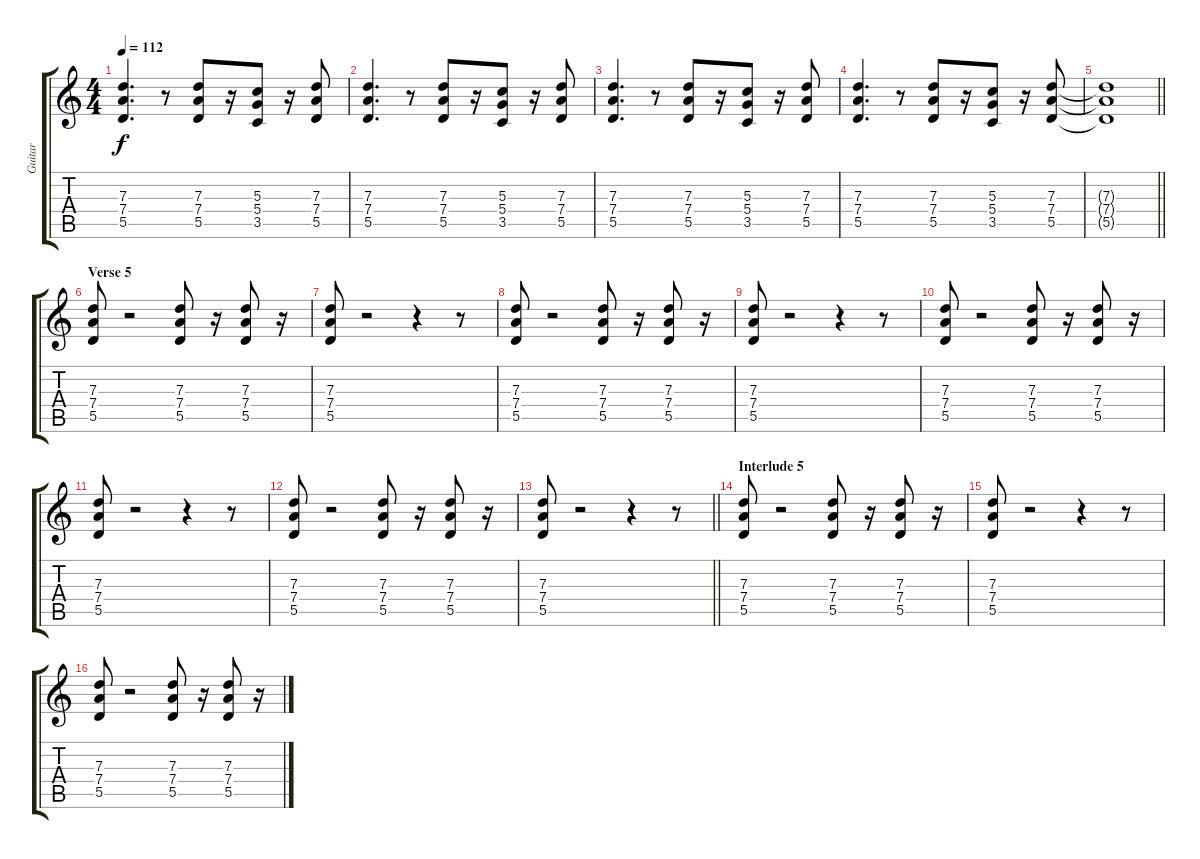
\track ("Guitar" "Guitar") {instrument distortionguitar}
\staff {score tabs}
\tuning (E4 B3 G3 D3 A2 E2) {hide}
\ts (4 4)
\tempo 112
\clef g2
\ks c
(7.3 7.4 5.5).4{d dy f} r.8 (7.3 7.4 5.5).8 r.16 (5.3 5.4 3.5).8 r.16 (7.3 7.4 5.5).8 |
(7.3 7.4 5.5).4{d} r.8 (7.3 7.4 5.5).8 r.16 (5.3 5.4 3.5).8 r.16 (7.3 7.4 5.5).8 |
(7.3 7.4 5.5).4{d} r.8 (7.3 7.4 5.5).8 r.16 (5.3 5.4 3.5).8 r.16 (7.3 7.4 5.5).8 |
(7.3 7.4 5.5).4{d} r.8 (7.3 7.4 5.5).8 r.16 (5.3 5.4 3.5).8 r.16 (7.3 7.4 5.5).8 |
\barLineRight lightlight
(7.3{t} 7.4{t} 5.5{t}).1 |
\section ("" "Verse 5")
(7.3 7.4 5.5).8 r.2 (7.3 7.4 5.5).8 r.16 (7.3 7.4 5.5).8 r.16 |
(7.3 7.4 5.5).8 r.2 r.4 r.8 |
(7.3 7.4 5.5).8 r.2 (7.3 7.4 5.5).8 r.16 (7.3 7.4 5.5).8 r.16 |
(7.3 7.4 5.5).8 r.2 r.4 r.8 |
(7.3 7.4 5.5).8 r.2 (7.3 7.4 5.5).8 r.16 (7.3 7.4 5.5).8 r.16 |
(7.3 7.4 5.5).8 r.2 r.4 r.8 |
(7.3 7.4 5.5).8 r.2 (7.3 7.4 5.5).8 r.16 (7.3 7.4 5.5).8 r.16 |
\barLineRight lightlight
(7.3 7.4 5.5).8 r.2 r.4 r.8 |
\section ("" "Interlude 5")
(7.3 7.4 5.5).8 r.2 (7.3 7.4 5.5).8 r.16 (7.3 7.4 5.5).8 r.16 |
(7.3 7.4 5.5).8 r.2 r.4 r.8 |
(7.3 7.4 5.5).8 r.2 (7.3 7.4 5.5).8 r.16 (7.3 7.4 5.5).8 r.16
